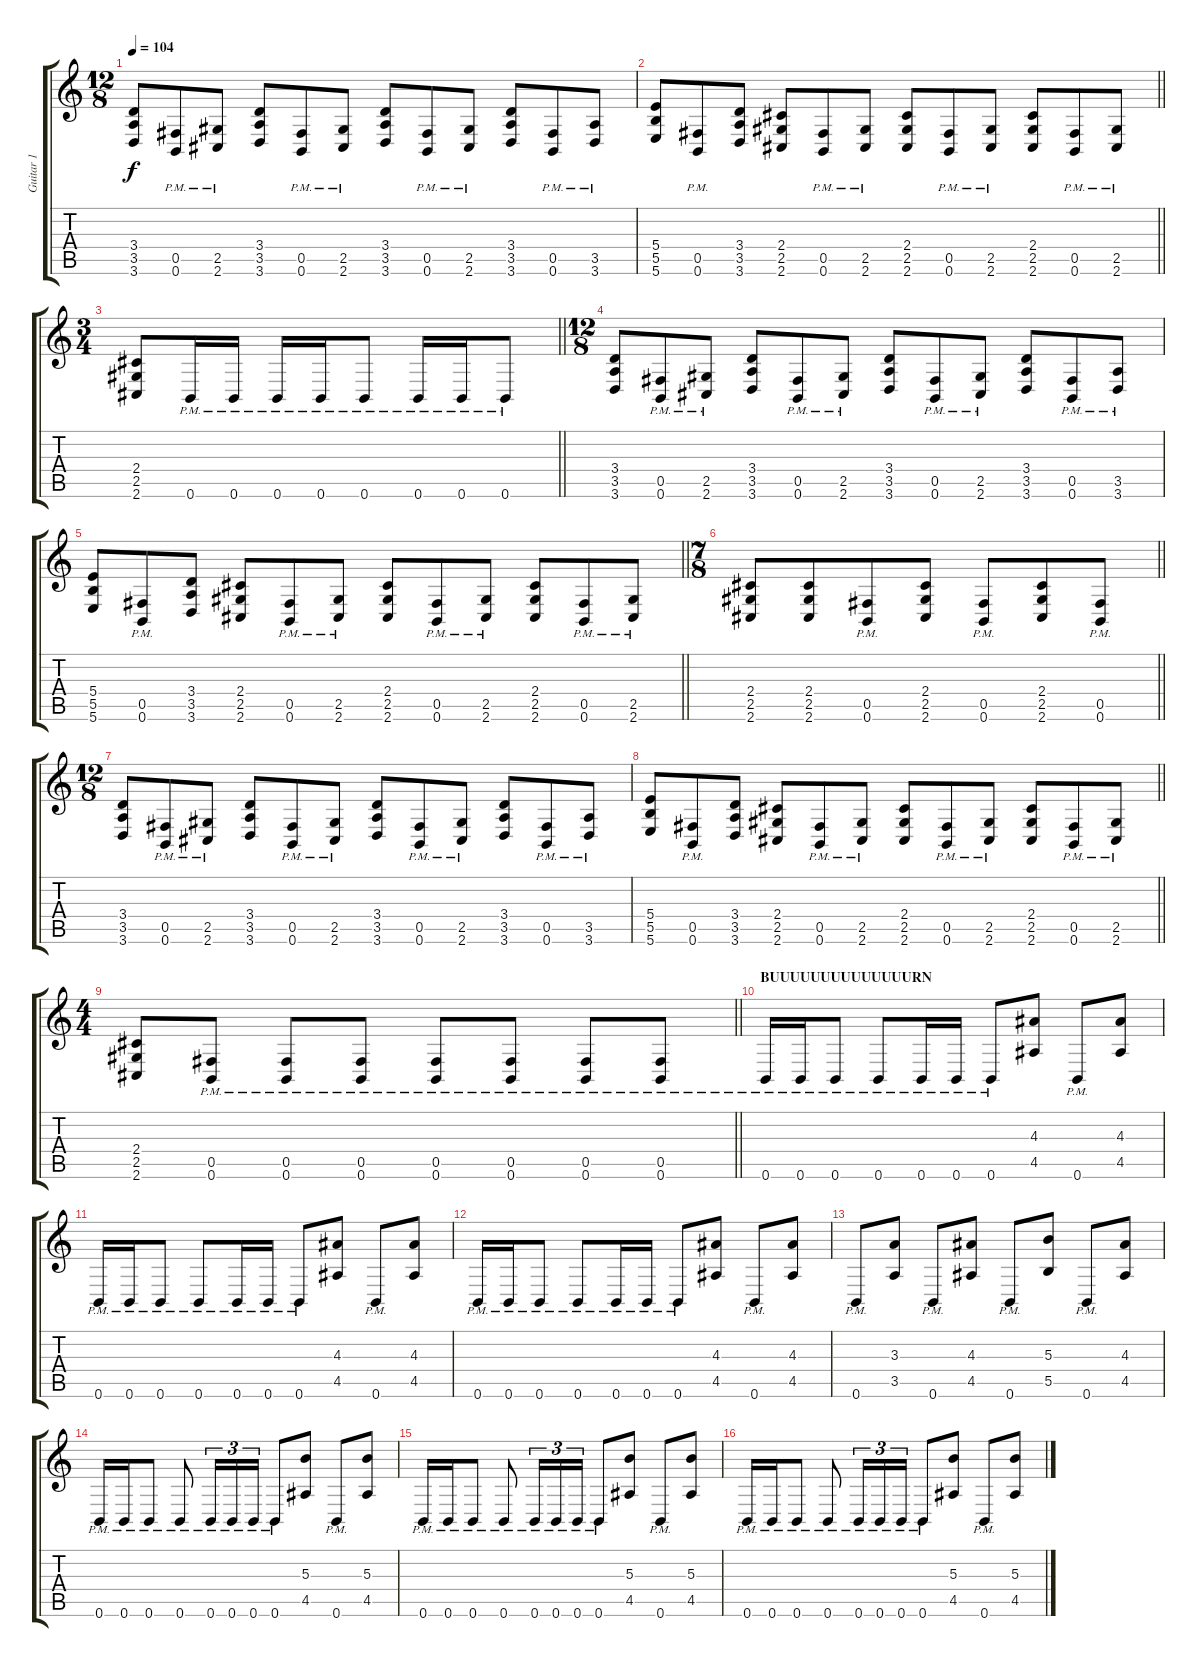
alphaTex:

\track ("Guitar 1" "Guitar 1") {instrument distortionguitar}
\staff {score tabs}
\tuning (Eb4 B3 Gb3 B2 Gb2 B1) {hide}
\ts (12 8)
\tempo 104
\clef g2
\ks c
(3.4 3.5 3.6).8{dy f} (0.5{pm} 0.6{pm}).8 (2.5{pm} 2.6{pm}).8 (3.4 3.5 3.6).8 (0.5{pm} 0.6{pm}).8 (2.5{pm} 2.6{pm}).8 (3.4 3.5 3.6).8 (0.5{pm} 0.6{pm}).8 (2.5{pm} 2.6{pm}).8 (3.4 3.5 3.6).8 (0.5{pm} 0.6{pm}).8 (3.5{pm} 3.6{pm}).8 |
\barLineRight lightlight
(5.4 5.5 5.6).8 (0.5{pm} 0.6{pm}).8 (3.4 3.5 3.6).8 (2.4 2.5 2.6).8 (0.5{pm} 0.6{pm}).8 (2.5{pm} 2.6{pm}).8 (2.4 2.5 2.6).8 (0.5{pm} 0.6{pm}).8 (2.5{pm} 2.6{pm}).8 (2.4 2.5 2.6).8 (0.5{pm} 0.6{pm}).8 (2.5{pm} 2.6{pm}).8 |
\ts (3 4)
\barLineRight lightlight
(2.4 2.5 2.6).8 0.6{pm}.16 0.6{pm}.16 0.6{pm}.16 0.6{pm}.16 0.6{pm}.8 0.6{pm}.16 0.6{pm}.16 0.6{pm}.8 |
\ts (12 8)
(3.4 3.5 3.6).8 (0.5{pm} 0.6{pm}).8 (2.5{pm} 2.6{pm}).8 (3.4 3.5 3.6).8 (0.5{pm} 0.6{pm}).8 (2.5{pm} 2.6{pm}).8 (3.4 3.5 3.6).8 (0.5{pm} 0.6{pm}).8 (2.5{pm} 2.6{pm}).8 (3.4 3.5 3.6).8 (0.5{pm} 0.6{pm}).8 (3.5{pm} 3.6{pm}).8 |
\barLineRight lightlight
(5.4 5.5 5.6).8 (0.5{pm} 0.6{pm}).8 (3.4 3.5 3.6).8 (2.4 2.5 2.6).8 (0.5{pm} 0.6{pm}).8 (2.5{pm} 2.6{pm}).8 (2.4 2.5 2.6).8 (0.5{pm} 0.6{pm}).8 (2.5{pm} 2.6{pm}).8 (2.4 2.5 2.6).8 (0.5{pm} 0.6{pm}).8 (2.5{pm} 2.6{pm}).8 |
\ts (7 8)
\barLineRight lightlight
(2.4 2.5 2.6).8 (2.4 2.5 2.6).8 (0.5{pm} 0.6{pm}).8 (2.4 2.5 2.6).8 (0.5{pm} 0.6{pm}).8 (2.4 2.5 2.6).8 (0.5{pm} 0.6{pm}).8 |
\ts (12 8)
(3.4 3.5 3.6).8 (0.5{pm} 0.6{pm}).8 (2.5{pm} 2.6{pm}).8 (3.4 3.5 3.6).8 (0.5{pm} 0.6{pm}).8 (2.5{pm} 2.6{pm}).8 (3.4 3.5 3.6).8 (0.5{pm} 0.6{pm}).8 (2.5{pm} 2.6{pm}).8 (3.4 3.5 3.6).8 (0.5{pm} 0.6{pm}).8 (3.5{pm} 3.6{pm}).8 |
\barLineRight lightlight
(5.4 5.5 5.6).8 (0.5{pm} 0.6{pm}).8 (3.4 3.5 3.6).8 (2.4 2.5 2.6).8 (0.5{pm} 0.6{pm}).8 (2.5{pm} 2.6{pm}).8 (2.4 2.5 2.6).8 (0.5{pm} 0.6{pm}).8 (2.5{pm} 2.6{pm}).8 (2.4 2.5 2.6).8 (0.5{pm} 0.6{pm}).8 (2.5{pm} 2.6{pm}).8 |
\ts (4 4)
\barLineRight lightlight
(2.4 2.5 2.6).8 (0.5{pm} 0.6{pm}).8 (0.5{pm} 0.6{pm}).8 (0.5{pm} 0.6{pm}).8 (0.5{pm} 0.6{pm}).8 (0.5{pm} 0.6{pm}).8 (0.5{pm} 0.6{pm}).8 (0.5{pm} 0.6{pm}).8 |
\section ("" "BUUUUUUUUUUUUUURN")
0.6{pm}.16 0.6{pm}.16 0.6{pm}.8 0.6{pm}.8 0.6{pm}.16 0.6{pm}.16 0.6{pm}.8 (4.3 4.5).8 0.6{pm}.8 (4.3 4.5).8 |
0.6{pm}.16 0.6{pm}.16 0.6{pm}.8 0.6{pm}.8 0.6{pm}.16 0.6{pm}.16 0.6{pm}.8 (4.3 4.5).8 0.6{pm}.8 (4.3 4.5).8 |
0.6{pm}.16 0.6{pm}.16 0.6{pm}.8 0.6{pm}.8 0.6{pm}.16 0.6{pm}.16 0.6{pm}.8 (4.3 4.5).8 0.6{pm}.8 (4.3 4.5).8 |
0.6{pm}.8 (3.3 3.5).8 0.6{pm}.8 (4.3 4.5).8 0.6{pm}.8 (5.3 5.5).8 0.6{pm}.8 (4.3 4.5).8 |
0.6{pm}.16 0.6{pm}.16 0.6{pm}.8 0.6{pm}.8 0.6{pm}.16{tu (3 2)} 0.6{pm}.16{tu (3 2)} 0.6{pm}.16{tu (3 2)} 0.6{pm}.8 (5.3 4.5).8 0.6{pm}.8 (5.3 4.5).8 |
0.6{pm}.16 0.6{pm}.16 0.6{pm}.8 0.6{pm}.8 0.6{pm}.16{tu (3 2)} 0.6{pm}.16{tu (3 2)} 0.6{pm}.16{tu (3 2)} 0.6{pm}.8 (5.3 4.5).8 0.6{pm}.8 (5.3 4.5).8 |
0.6{pm}.16 0.6{pm}.16 0.6{pm}.8 0.6{pm}.8 0.6{pm}.16{tu (3 2)} 0.6{pm}.16{tu (3 2)} 0.6{pm}.16{tu (3 2)} 0.6{pm}.8 (5.3 4.5).8 0.6{pm}.8 (5.3 4.5).8
